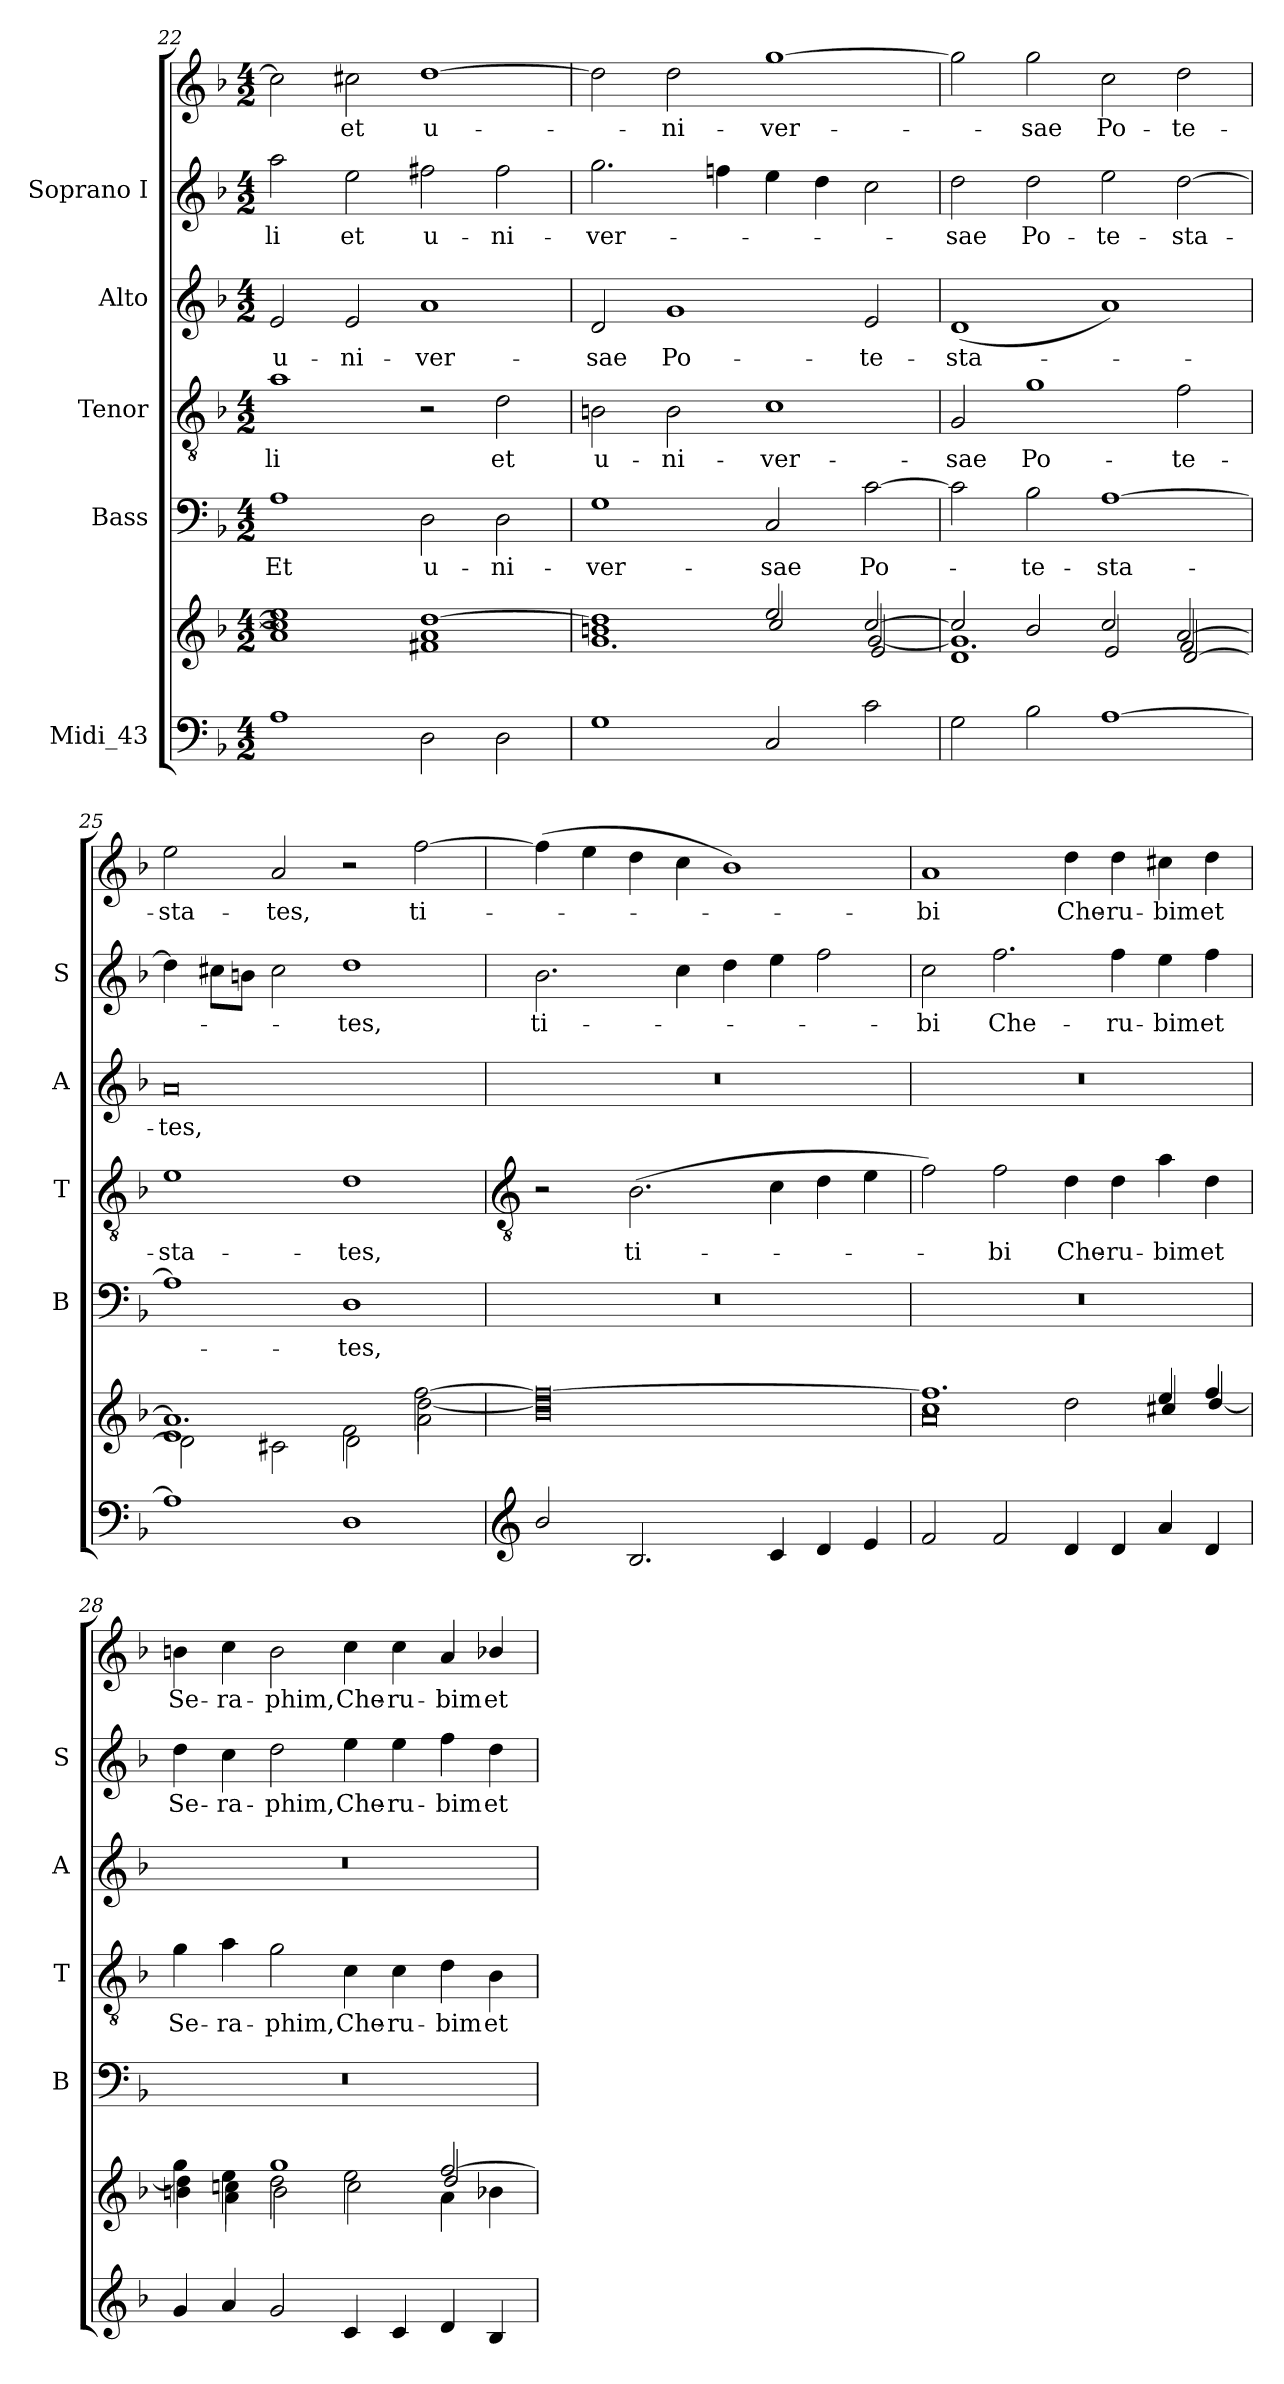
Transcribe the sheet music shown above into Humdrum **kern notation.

**kern	**kern	**kern	**text	**kern	**text	**kern	**text	**kern	**text	**kern	**text
*part5	*part5	*part4	*part4	*part3	*part3	*part2	*part2	*part1	*part1	*part1	*part1
*staff7	*staff6	*staff5	*staff5	*staff4	*staff4	*staff3	*staff3	*staff2	*staff2	*staff1	*staff1
*I"Midi_43	*	*I"Bass	*	*I"Tenor	*	*I"Alto	*	*I"Soprano I	*	*	*
*	*	*I'B	*	*I'T	*	*I'A	*	*I'S	*	*	*
*clefF4	*clefG2	*clefF4	*	*clefGv2	*	*clefG2	*	*clefG2	*	*clefG2	*
*k[b-]	*k[b-]	*k[b-]	*	*k[b-]	*	*k[b-]	*	*k[b-]	*	*k[b-]	*
*F:	*F:	*F:	*	*F:	*	*F:	*	*F:	*	*F:	*
*M4/2	*M4/2	*M4/2	*	*M4/2	*	*M4/2	*	*M4/2	*	*M4/2	*
=22	=22	=22	=22	=22	=22	=22	=22	=22	=22	=22	=22
*	*^	*	*	*	*	*	*	*	*	*	*
*	*	*^	*	*	*	*	*	*	*	*	*	*
!	!	!	!	!	!LO:LY:b	!	!LO:LY:b	!	!LO:LY:b	!	!LO:LY:b	!	!
1A	1ee/]	1cc#\]	1a\]	1A	Et	1a	-li	2e	u-	2aa	li	2cc#]	.
!	!	!	!	!	!	!	!	!	!LO:LY:b	!	!LO:LY:b	!	!LO:LY:b
.	.	.	.	.	.	.	.	2e	-ni-	2ee	et	2cc#	-et
!	!	!	!	!	!LO:LY:b	!	!	!	!LO:LY:b	!	!LO:LY:b	!	!LO:LY:b
2D	[1dd/	1a\	1f#X\	2D	u-	2r	.	1a	-ver-	2ff#X	u-	[1dd	u-
!	!	!	!	!	!LO:LY:b	!	!LO:LY:b	!	!	!	!LO:LY:b	!	!
2D	.	.	.	2D	-ni-	2d	et	.	.	2ff#	-ni-	.	.
=23	=23	=23	=23	=23	=23	=23	=23	=23	=23	=23	=23	=23	=23
!	!	!	!	!	!LO:LY:b	!	!LO:LY:b	!	!LO:LY:b	!	!LO:LY:b	!	!
1G	1dd/]	1bn\	1.g\	1G	-ver-	2Bn	u-	2d	-sae	2.gg	ver-	2dd]	.
!	!	!	!	!	!	!	!LO:LY:b	!	!LO:LY:b	!	!	!	!LO:LY:b
.	.	.	.	.	.	2B	-ni-	1g	Po-	.	.	2dd	-ni-
.	.	.	.	.	.	.	.	.	.	4ffn	.	.	.
!	!	!	!	!	!LO:LY:b	!	!LO:LY:b	!	!	!	!	!	!LO:LY:b
2C	2ee/	2cc/	.	2C	-sae	1c	-ver-	.	.	4ee	.	[1gg	-ver-
.	.	.	.	.	.	.	.	.	.	4dd	.	.	.
!	!	!	!	!	!LO:LY:b	!	!	!	!LO:LY:b	!	!	!	!
2c	[2cc/	[2g/	2e/	[2c	Po-	.	.	2e	-te-	2cc	.	.	.
=24	=24	=24	=24	=24	=24	=24	=24	=24	=24	=24	=24	=24	=24
!	!	!	!	!	!	!	!LO:LY:b	!	!LO:LY:b	!	!LO:LY:b	!	!
2G	2cc/]	1.g\]	1d\	2c]	.	2G	-sae	(<1d	-sta-	2dd	-sae	2gg]	.
!	!	!	!	!	!LO:LY:b	!	!LO:LY:b	!	!	!	!LO:LY:b	!	!LO:LY:b
2B-	2b-/	.	.	2B-	te-	1g	Po-	.	.	2dd	Po-	2gg	sae
!	!	!	!	!	!LO:LY:b	!	!	!	!	!	!LO:LY:b	!	!LO:LY:b
[1A	2cc/	.	2e/	[1A	-sta-	.	.	1a)	.	2ee	-te-	2cc	Po-
!	!	!	!	!	!	!	!LO:LY:b	!	!	!	!LO:LY:b	!	!LO:LY:b
.	[2a/	2f/	[2d/	.	.	2f	-te-	.	.	[2dd	-sta-	2dd	-te-
=25	=25	=25	=25	=25	=25	=25	=25	=25	=25	=25	=25	=25	=25
!	!	!	!	!	!	!	!LO:LY:b	!	!LO:LY:b	!	!	!	!LO:LY:b
1A]	1.a/]	1e\	2d\]	1A]	.	1e	-sta-	0a	tes,	4dd]	.	2ee	sta-
.	.	.	.	.	.	.	.	.	.	8cc#XL	.	.	.
.	.	.	.	.	.	.	.	.	.	8bnJ	.	.	.
!	!	!	!	!	!	!	!	!	!	!	!	!	!LO:LY:b
.	.	.	2c#X\	.	.	.	.	.	.	2cc#	.	2a	-tes,
!	!	!	!	!	!LO:LY:b	!	!LO:LY:b	!	!	!	!LO:LY:b	!	!
1D	.	2f\	2d\	1D	tes,	1d	-tes,	.	.	1dd	tes,	2r	.
!	!	!	!	!	!	!	!	!	!	!	!	!	!LO:LY:b
.	[2ff\	[2dd\	2a\	.	.	.	.	.	.	.	.	[2ff	ti-
!!LO:LB:g=z
=26	=26	=26	=26	=26	=26	=26	=26	=26	=26	=26	=26	=26	=26
*clefG2	*	*	*	*	*	*clefGv2	*	*	*	*	*	*	*
!	!	!	!	!	!	!	!	!	!	!	!LO:LY:b	!	!
2b-/	0ff/_	0dd\]	0b-\	0r	.	2r	.	0r	.	2.b-	ti-	(>4ff]	.
.	.	.	.	.	.	.	.	.	.	.	.	4ee	.
!	!	!	!	!	!	!	!LO:LY:b	!	!	!	!	!	!
2.B-	.	.	.	.	.	(>2.B-	ti-	.	.	.	.	4dd	.
.	.	.	.	.	.	.	.	.	.	4cc	.	4cc	.
.	.	.	.	.	.	.	.	.	.	4dd	.	1b-)	.
4c	.	.	.	.	.	4c	.	.	.	4ee	.	.	.
4d	.	.	.	.	.	4d	.	.	.	2ff	.	.	.
4e	.	.	.	.	.	4e	.	.	.	.	.	.	.
=27	=27	=27	=27	=27	=27	=27	=27	=27	=27	=27	=27	=27	=27
!	!	!	!	!	!	!	!	!	!	!	!LO:LY:b	!	!LO:LY:b
2f	1.ff/]	1cc\	0a\	0r	.	2f)	.	0r	.	2cc	bi	1a	bi
!	!	!	!	!	!	!	!LO:LY:b	!	!	!	!LO:LY:b	!	!
2f	.	.	.	.	.	2f	bi	.	.	2.ff	Che-	.	.
!	!	!	!	!	!	!	!LO:LY:b	!	!	!	!	!	!LO:LY:b
4d	.	2dd\	.	.	.	4d	Che-	.	.	.	.	4dd	Che-
!	!	!	!	!	!	!	!LO:LY:b	!	!	!	!LO:LY:b	!	!LO:LY:b
4d	.	.	.	.	.	4d	-ru-	.	.	4ff	-ru-	4dd	-ru-
!	!	!	!	!	!	!	!LO:LY:b	!	!	!	!LO:LY:b	!	!LO:LY:b
4a	4ee/	4cc#X/	.	.	.	4a	-bim	.	.	4ee	-bim	4cc#X	-bim
!	!	!	!	!	!	!	!LO:LY:b	!	!	!	!LO:LY:b	!	!LO:LY:b
4d	4ff/	[4dd/	.	.	.	4d	et	.	.	4ff	et	4dd	et
=28	=28	=28	=28	=28	=28	=28	=28	=28	=28	=28	=28	=28	=28
!	!	!	!	!	!	!	!LO:LY:b	!	!	!	!LO:LY:b	!	!LO:LY:b
4g	4gg\	4dd\]	4bn\	0r	.	4g	Se-	0r	.	4dd	Se-	4bn	Se-
!	!	!	!	!	!	!	!LO:LY:b	!	!	!	!LO:LY:b	!	!LO:LY:b
4a	4ee\	4ccn\	4a\	.	.	4a	-ra-	.	.	4cc	-ra-	4cc	-ra-
!	!	!	!	!	!	!	!LO:LY:b	!	!	!	!LO:LY:b	!	!LO:LY:b
2g	1gg/	2dd\	2b\	.	.	2g	-phim,	.	.	2dd	-phim,	2b	-phim,
!	!	!	!	!	!	!	!LO:LY:b	!	!	!	!LO:LY:b	!	!LO:LY:b
4c	.	2ee\	2cc\	.	.	4c	Che-	.	.	4ee	Che-	4cc	Che-
!	!	!	!	!	!	!	!LO:LY:b	!	!	!	!LO:LY:b	!	!LO:LY:b
4c	.	.	.	.	.	4c	-ru-	.	.	4ee	-ru-	4cc	-ru-
!	!	!	!	!	!	!	!LO:LY:b	!	!	!	!LO:LY:b	!	!LO:LY:b
4d	[2ff/	2dd/	4a\	.	.	4d	-bim	.	.	4ff	-bim	4a	-bim
!	!	!	!	!	!	!	!LO:LY:b	!	!	!	!LO:LY:b	!	!LO:LY:b
4B-	.	.	4b-X\	.	.	4B-	et	.	.	4dd	et	4b-X/	et
*	*v	*v	*v	*	*	*	*	*	*	*	*	*	*
=	=	=	=	=	=	=	=	=	=	=	=
*-	*-	*-	*-	*-	*-	*-	*-	*-	*-	*-	*-
